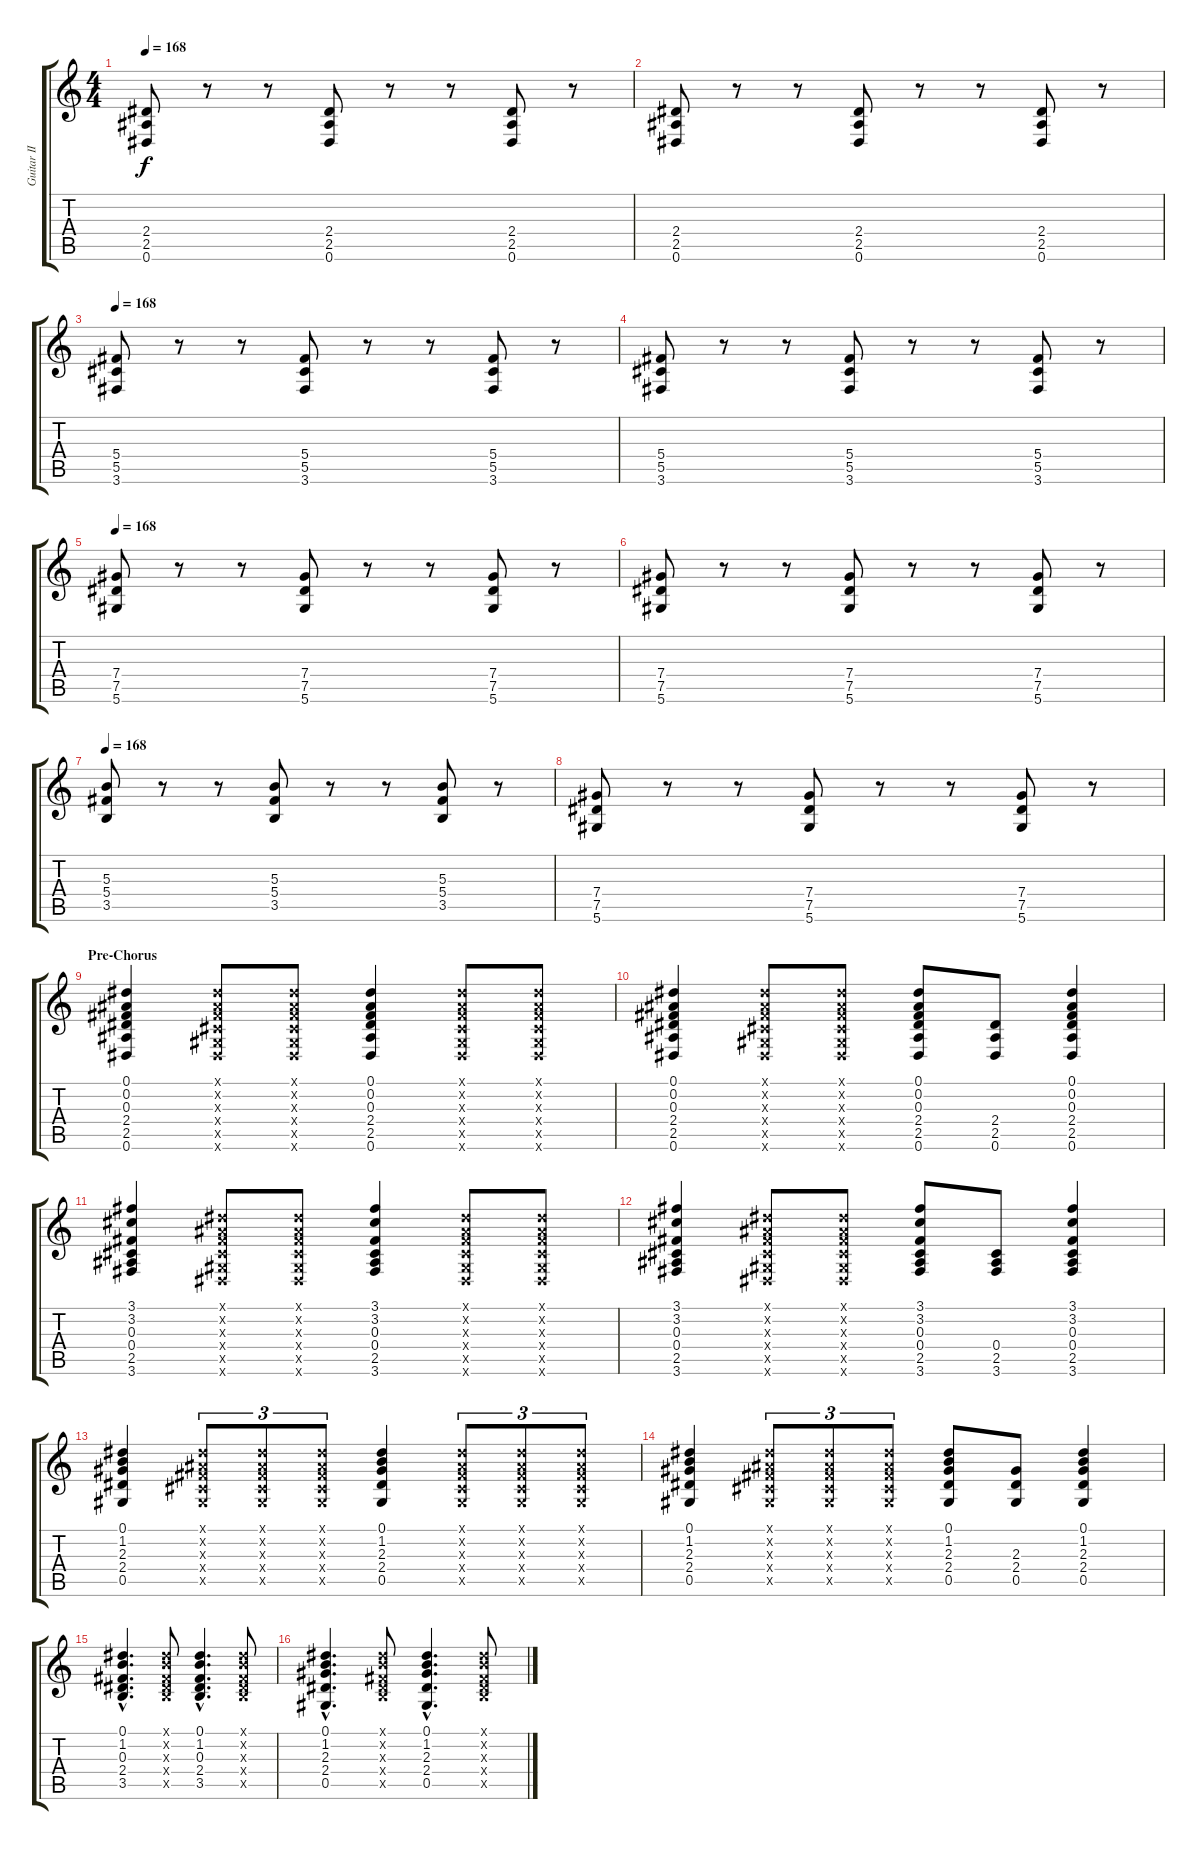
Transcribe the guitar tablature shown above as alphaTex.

\track ("Guitar II" "Guitar II") {instrument acousticguitarsteel}
\staff {score tabs}
\tuning (Eb4 Bb3 Gb3 Db3 Ab2 Eb2) {hide}
\ts (4 4)
\tempo 168
\clef g2
\ks c
(2.4 2.5 0.6).8{dy f} r.8 r.8 (2.4 2.5 0.6).8 r.8 r.8 (2.4 2.5 0.6).8 r.8 |
(2.4 2.5 0.6).8 r.8 r.8 (2.4 2.5 0.6).8 r.8 r.8 (2.4 2.5 0.6).8 r.8 |
\tempo 168
(5.4 5.5 3.6).8 r.8 r.8 (5.4 5.5 3.6).8 r.8 r.8 (5.4 5.5 3.6).8 r.8 |
(5.4 5.5 3.6).8 r.8 r.8 (5.4 5.5 3.6).8 r.8 r.8 (5.4 5.5 3.6).8 r.8 |
\tempo 168
(7.4 7.5 5.6).8 r.8 r.8 (7.4 7.5 5.6).8 r.8 r.8 (7.4 7.5 5.6).8 r.8 |
(7.4 7.5 5.6).8 r.8 r.8 (7.4 7.5 5.6).8 r.8 r.8 (7.4 7.5 5.6).8 r.8 |
\tempo 168
(5.3 5.4 3.5).8 r.8 r.8 (5.3 5.4 3.5).8 r.8 r.8 (5.3 5.4 3.5).8 r.8 |
(7.4 7.5 5.6).8 r.8 r.8 (7.4 7.5 5.6).8 r.8 r.8 (7.4 7.5 5.6).8 r.8 |
\section ("" "Pre-Chorus")
(0.1 0.2 0.3 2.4 2.5 0.6).4{instrument acousticguitarsteel} (0.1{x} 0.2{x} 0.3{x} 0.4{x} 0.5{x} 0.6{x}).8 (0.1{x} 0.2{x} 0.3{x} 0.4{x} 0.5{x} 0.6{x}).8 (0.1 0.2 0.3 2.4 2.5 0.6).4 (0.1{x} 0.2{x} 0.3{x} 0.4{x} 0.5{x} 0.6{x}).8 (0.1{x} 0.2{x} 0.3{x} 0.4{x} 0.5{x} 0.6{x}).8 |
(0.1 0.2 0.3 2.4 2.5 0.6).4 (0.1{x} 0.2{x} 0.3{x} 0.4{x} 0.5{x} 0.6{x}).8 (0.1{x} 0.2{x} 0.3{x} 0.4{x} 0.5{x} 0.6{x}).8 (0.1 0.2 0.3 2.4 2.5 0.6).8 (2.4 2.5 0.6).8 (0.1 0.2 0.3 2.4 2.5 0.6).4 |
(3.1 3.2 0.3 0.4 2.5 3.6).4 (0.1{x} 0.2{x} 0.3{x} 0.4{x} 0.5{x} 0.6{x}).8 (0.1{x} 0.2{x} 0.3{x} 0.4{x} 0.5{x} 0.6{x}).8 (3.1 3.2 0.3 0.4 2.5 3.6).4 (0.1{x} 0.2{x} 0.3{x} 0.4{x} 0.5{x} 0.6{x}).8 (0.1{x} 0.2{x} 0.3{x} 0.4{x} 0.5{x} 0.6{x}).8 |
(3.1 3.2 0.3 0.4 2.5 3.6).4 (0.1{x} 0.2{x} 0.3{x} 0.4{x} 0.5{x} 0.6{x}).8 (0.1{x} 0.2{x} 0.3{x} 0.4{x} 0.5{x} 0.6{x}).8 (3.1 3.2 0.3 0.4 2.5 3.6).8 (0.4 2.5 3.6).8 (3.1 3.2 0.3 0.4 2.5 3.6).4 |
(0.1 1.2 2.3 2.4 0.5).4 (0.1{x} 0.2{x} 0.3{x} 0.4{x} 0.5{x}).8{tu (3 2)} (0.1{x} 0.2{x} 0.3{x} 0.4{x} 0.5{x}).8{tu (3 2)} (0.1{x} 0.2{x} 0.3{x} 0.4{x} 0.5{x}).8{tu (3 2)} (0.1 1.2 2.3 2.4 0.5).4 (0.1{x} 0.2{x} 0.3{x} 0.4{x} 0.5{x}).8{tu (3 2)} (0.1{x} 0.2{x} 0.3{x} 0.4{x} 0.5{x}).8{tu (3 2)} (0.1{x} 0.2{x} 0.3{x} 0.4{x} 0.5{x}).8{tu (3 2)} |
(0.1 1.2 2.3 2.4 0.5).4 (0.1{x} 0.2{x} 0.3{x} 0.4{x} 0.5{x}).8{tu (3 2)} (0.1{x} 0.2{x} 0.3{x} 0.4{x} 0.5{x}).8{tu (3 2)} (0.1{x} 0.2{x} 0.3{x} 0.4{x} 0.5{x}).8{tu (3 2)} (0.1 1.2 2.3 2.4 0.5).8 (2.3 2.4 0.5).8 (0.1 1.2 2.3 2.4 0.5).4 |
(0.1{hac} 1.2{hac} 0.3{hac} 2.4{hac} 3.5{hac}).4{d} (0.1{x} 1.2{x} 0.3{x} 2.4{x} 3.5{x}).8 (0.1{hac} 1.2{hac} 0.3{hac} 2.4{hac} 3.5{hac}).4{d} (0.1{x} 1.2{x} 0.3{x} 2.4{x} 3.5{x}).8 |
(0.1{hac} 1.2{hac} 2.3{hac} 2.4{hac} 0.5{hac}).4{d} (0.1{x} 1.2{x} 0.3{x} 2.4{x} 3.5{x}).8 (0.1{hac} 1.2{hac} 2.3{hac} 2.4{hac} 0.5{hac}).4{d} (0.1{x} 1.2{x} 0.3{x} 2.4{x} 3.5{x}).8
